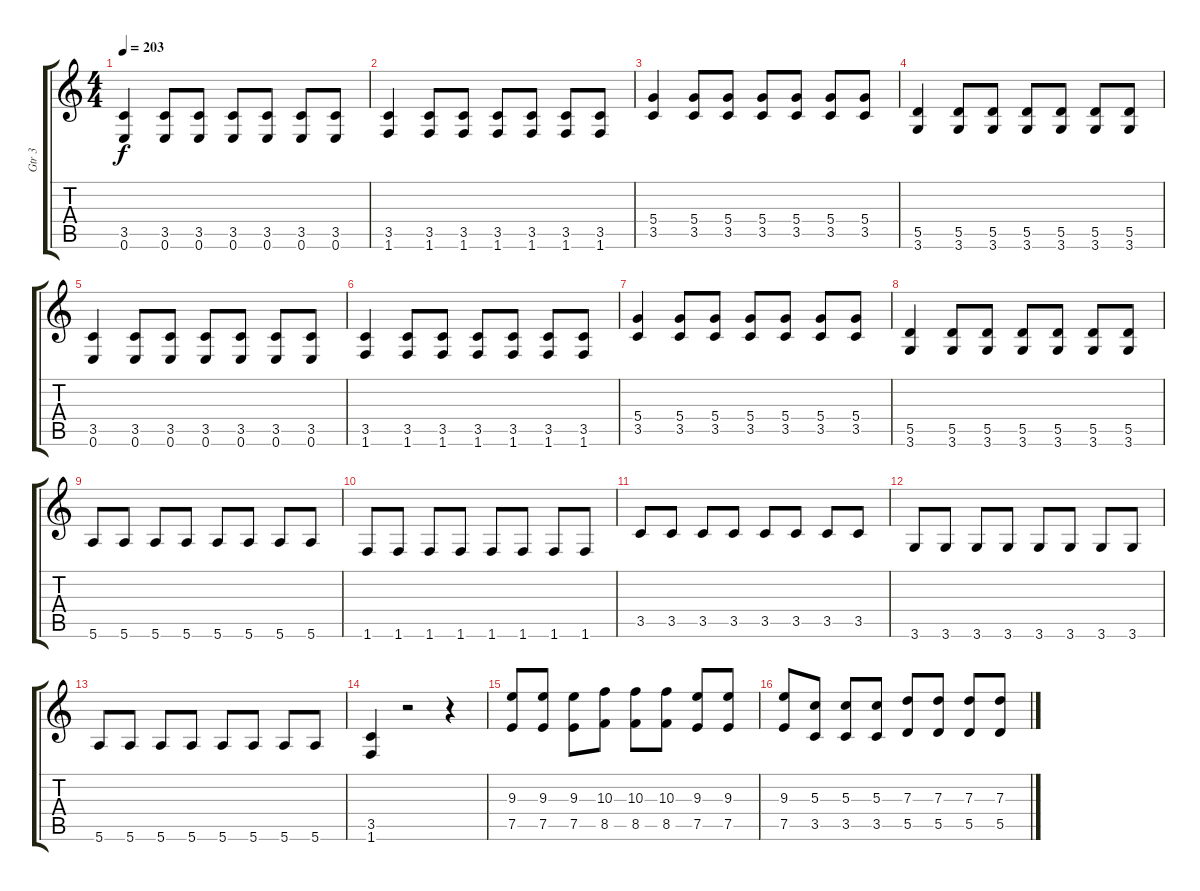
\track ("Gtr 3" "Gtr 3") {instrument distortionguitar}
\staff {score tabs}
\tuning (E4 B3 G3 D3 A2 E2) {hide}
\ts (4 4)
\tempo 203
\clef g2
\ks c
(3.5 0.6).4{dy f} (3.5 0.6).8 (3.5 0.6).8 (3.5 0.6).8 (3.5 0.6).8 (3.5 0.6).8 (3.5 0.6).8 |
(3.5 1.6).4 (3.5 1.6).8 (3.5 1.6).8 (3.5 1.6).8 (3.5 1.6).8 (3.5 1.6).8 (3.5 1.6).8 |
(5.4 3.5).4 (5.4 3.5).8 (5.4 3.5).8 (5.4 3.5).8 (5.4 3.5).8 (5.4 3.5).8 (5.4 3.5).8 |
(5.5 3.6).4 (5.5 3.6).8 (5.5 3.6).8 (5.5 3.6).8 (5.5 3.6).8 (5.5 3.6).8 (5.5 3.6).8 |
(3.5 0.6).4 (3.5 0.6).8 (3.5 0.6).8 (3.5 0.6).8 (3.5 0.6).8 (3.5 0.6).8 (3.5 0.6).8 |
(3.5 1.6).4 (3.5 1.6).8 (3.5 1.6).8 (3.5 1.6).8 (3.5 1.6).8 (3.5 1.6).8 (3.5 1.6).8 |
(5.4 3.5).4 (5.4 3.5).8 (5.4 3.5).8 (5.4 3.5).8 (5.4 3.5).8 (5.4 3.5).8 (5.4 3.5).8 |
(5.5 3.6).4 (5.5 3.6).8 (5.5 3.6).8 (5.5 3.6).8 (5.5 3.6).8 (5.5 3.6).8 (5.5 3.6).8 |
5.6.8{instrument electricguitarmuted} 5.6.8 5.6.8 5.6.8 5.6.8 5.6.8 5.6.8 5.6.8 |
1.6.8 1.6.8 1.6.8 1.6.8 1.6.8 1.6.8 1.6.8 1.6.8 |
3.5.8 3.5.8 3.5.8 3.5.8 3.5.8 3.5.8 3.5.8 3.5.8 |
3.6.8 3.6.8 3.6.8 3.6.8 3.6.8 3.6.8 3.6.8 3.6.8 |
5.6.8 5.6.8 5.6.8 5.6.8 5.6.8 5.6.8 5.6.8 5.6.8 |
(3.5 1.6).4{instrument distortionguitar} r.2 r.4 |
(9.3 7.5).8{volume 14} (9.3 7.5).8 (9.3 7.5).8 (10.3 8.5).8 (10.3 8.5).8 (10.3 8.5).8 (9.3 7.5).8 (9.3 7.5).8 |
(9.3 7.5).8 (5.3 3.5).8 (5.3 3.5).8 (5.3 3.5).8 (7.3 5.5).8 (7.3 5.5).8 (7.3 5.5).8 (7.3 5.5).8
